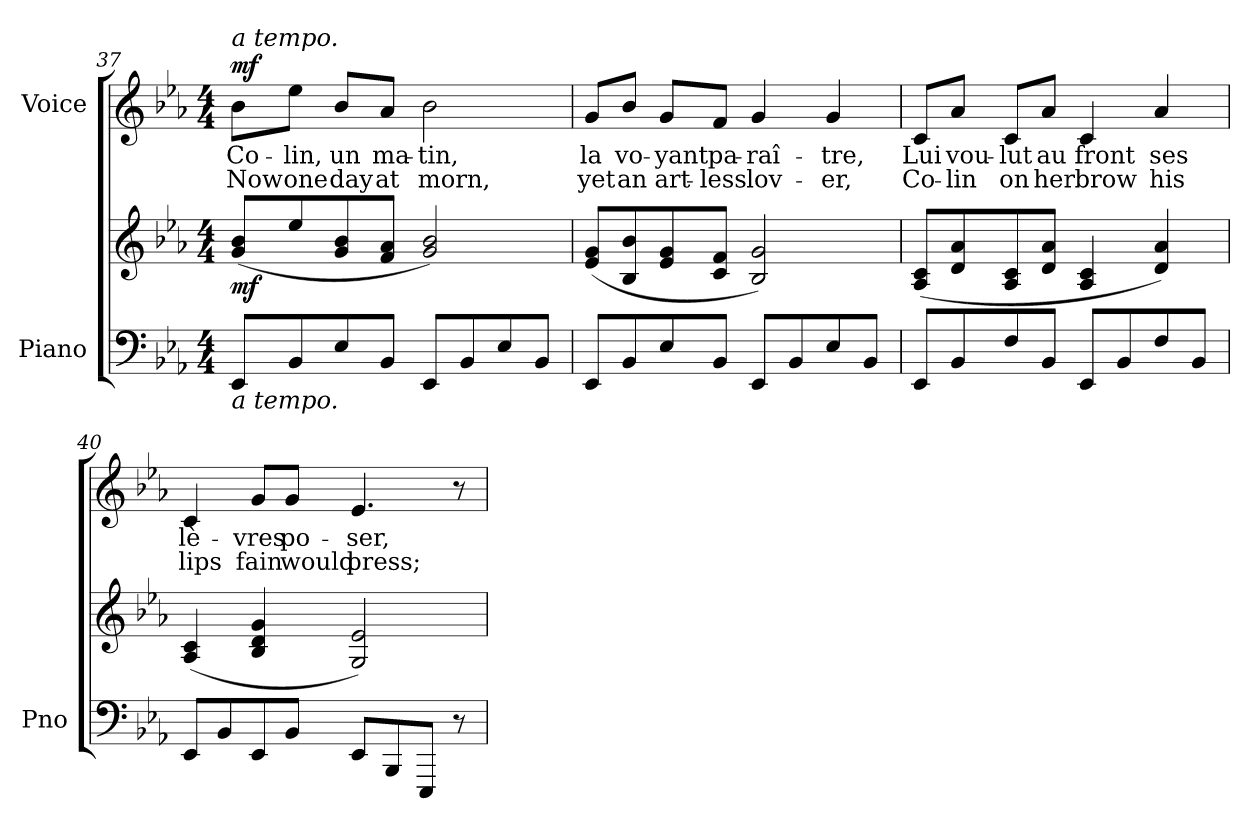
**kern	**kern	**dynam	**kern	**text	**text	**dynam
*part2	*part2	*part2	*part1	*part1	*part1	*part1
*staff3	*staff2	*staff2/3	*staff1	*staff1	*staff1	*staff1
*I"Piano	*	*	*I"Voice	*	*	*
*I'Pno	*	*	*	*	*	*
*clefF4	*clefG2	*	*clefG2	*	*	*
*k[b-e-a-]	*k[b-e-a-]	*	*k[b-e-a-]	*	*	*
*M4/4	*M4/4	*	*M4/4	*	*	*
=37	=37	=37	=37	=37	=37	=37
!	!	!	!LO:TX:a:i:t=a tempo.	!	!	!
!LO:TX:b:i:t=a tempo.	!	!	!	!	!	!
!	!	!LO:DY:b	!	!LO:LY:b	!LO:LY:b	!LO:DY:b
8EE-/L	(8g/ 8b-/L	mf	8b-\L	Co-	Now	mf
!	!	!	!	!LO:LY:b	!LO:LY:b	!
8BB-/	8ee-/	.	8ee-\J	-lin,	one	.
!	!	!	!	!LO:LY:b	!LO:LY:b	!
8E-/	8g/ 8b-/	.	8b-/L	un	day	.
!	!	!	!	!LO:LY:b	!LO:LY:b	!
8BB-/J	8f/ 8a-/J	.	8a-/J	ma-	at	.
!	!	!	!	!LO:LY:b	!LO:LY:b	!
8EE-/L	2g/ 2b-/)	.	2b-\	tin,	morn,	.
8BB-/	.	.	.	.	.	.
8E-/	.	.	.	.	.	.
8BB-/J	.	.	.	.	.	.
=38	=38	=38	=38	=38	=38	=38
!	!	!	!	!LO:LY:b	!LO:LY:b	!
8EE-/L	(8e-/ 8g/L	.	8g/L	la	yet	.
!	!	!	!	!LO:LY:b	!LO:LY:b	!
8BB-/	8B-/ 8b-/	.	8b-/J	vo-	an	.
!	!	!	!	!LO:LY:b	!LO:LY:b	!
8E-/	8e-/ 8g/	.	8g/L	-yant	art-	.
!	!	!	!	!LO:LY:b	!LO:LY:b	!
8BB-/J	8c/ 8f/J	.	8f/J	pa-	-less	.
!	!	!	!	!LO:LY:b	!LO:LY:b	!
8EE-/L	2B-/ 2g/)	.	4g/	-raî-	lov-	.
8BB-/	.	.	.	.	.	.
!	!	!	!	!LO:LY:b	!LO:LY:b	!
8E-/	.	.	4g/	-tre,	-er,	.
8BB-/J	.	.	.	.	.	.
!!LO:LB:g=z
=39	=39	=39	=39	=39	=39	=39
!	!	!	!	!LO:LY:b	!LO:LY:b	!
8EE-/L	(8A-/ 8c/L	.	8c/L	Lui	Co-	.
!	!	!	!	!LO:LY:b	!LO:LY:b	!
8BB-/	8d/ 8a-/	.	8a-/J	vou-	-lin	.
!	!	!	!	!LO:LY:b	!LO:LY:b	!
8F/	8A-/ 8c/	.	8c/L	-lut	on	.
!	!	!	!	!LO:LY:b	!LO:LY:b	!
8BB-/J	8d/ 8a-/J	.	8a-/J	au	her	.
!	!	!	!	!LO:LY:b	!LO:LY:b	!
8EE-/L	4A-/ 4c/	.	4c/	front	brow	.
8BB-/	.	.	.	.	.	.
!	!	!	!	!LO:LY:b	!LO:LY:b	!
8F/	4d/ 4a-/)	.	4a-/	ses	his	.
8BB-/J	.	.	.	.	.	.
=40	=40	=40	=40	=40	=40	=40
!	!	!	!	!LO:LY:b	!LO:LY:b	!
8EE-/L	(4A-/ 4c/	.	4c/	lè-	lips	.
8BB-/	.	.	.	.	.	.
!	!	!	!	!LO:LY:b	!LO:LY:b	!
8EE-/	4B-/ 4d/ 4g/	.	8g/L	-vres	fain	.
!	!	!	!	!LO:LY:b	!LO:LY:b	!
8BB-/J	.	.	8g/J	po-	would	.
!	!	!	!	!LO:LY:b	!LO:LY:b	!
8EE-/L	2G/ 2e-/)	.	4.e-/	-ser,	press;	.
8BBB-/	.	.	.	.	.	.
8EEE-/J	.	.	.	.	.	.
8r	.	.	8r	.	.	.
=	=	=	=	=	=	=
*-	*-	*-	*-	*-	*-	*-
